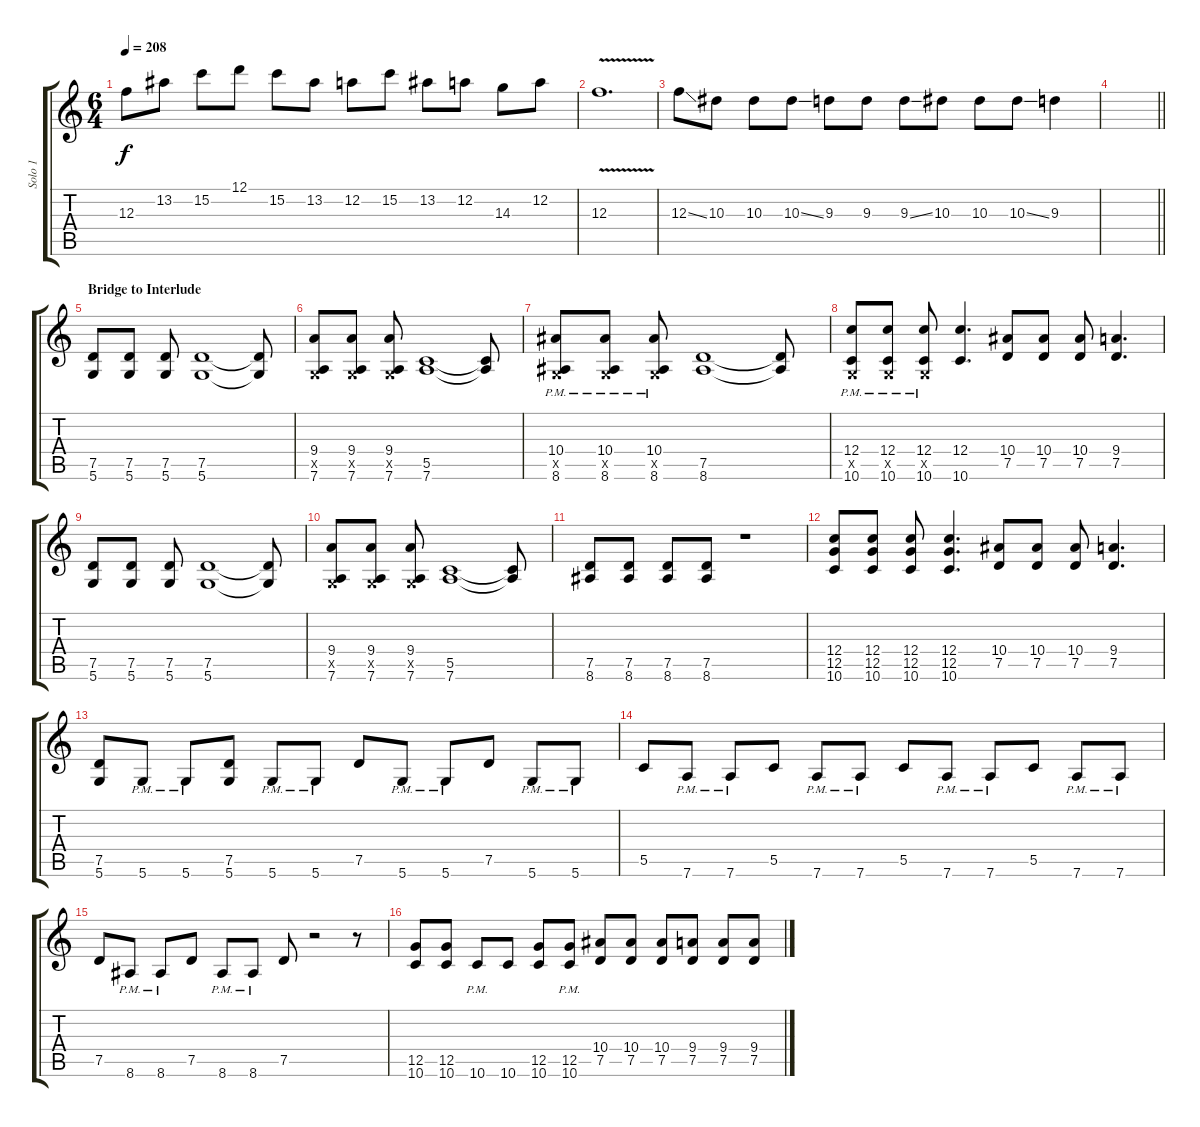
\track ("Solo 1" "Solo 1") {instrument distortionguitar}
\staff {score tabs}
\tuning (D4 A3 F3 C3 G2 D2) {hide}
\ts (6 4)
\tempo 208
\clef g2
\ks c
12.3.8{dy f} 13.2.8 15.2.8 12.1.8 15.2.8 13.2.8 12.2.8 15.2.8 13.2.8 12.2.8 14.3.8 12.2.8 |
12.3{v}.1{d} |
12.3{ss}.8 10.3.8 10.3.8 10.3{ss}.8 9.3.8 9.3.8 9.3{ss}.8 10.3.8 10.3.8 10.3{ss}.8 9.3.4 |
\barLineRight lightlight
|
\section ("" "Bridge to Interlude")
(7.5 5.6).8 (7.5 5.6).8 (7.5 5.6).8 (7.5 5.6).1 (7.5{t} 5.6{t}).8 |
(9.4 0.5{x} 7.6).8 (9.4 0.5{x} 7.6).8 (9.4 0.5{x} 7.6).8 (5.5 7.6).1 (5.5{t} 7.6{t}).8 |
(10.4 0.5{x} 8.6{pm}).8 (10.4 0.5{x} 8.6{pm}).8 (10.4 0.5{x} 8.6{pm}).8 (7.5 8.6).1 (7.5{t} 8.6{t}).8 |
(12.4 0.5{x} 10.6{pm}).8 (12.4 0.5{x} 10.6{pm}).8 (12.4 0.5{x} 10.6{pm}).8 (12.4 10.6).4{d} (10.4 7.5).8 (10.4 7.5).8 (10.4 7.5).8 (9.4 7.5).4{d} |
(7.5 5.6).8 (7.5 5.6).8 (7.5 5.6).8 (7.5 5.6).1 (7.5{t} 5.6{t}).8 |
(9.4 0.5{x} 7.6).8 (9.4 0.5{x} 7.6).8 (9.4 0.5{x} 7.6).8 (5.5 7.6).1 (5.5{t} 7.6{t}).8 |
(7.5 8.6).8 (7.5 8.6).8 (7.5 8.6).8 (7.5 8.6).8 r.1 |
(12.4 12.5 10.6).8 (12.4 12.5 10.6).8 (12.4 12.5 10.6).8 (12.4 12.5 10.6).4{d} (10.4 7.5).8 (10.4 7.5).8 (10.4 7.5).8 (9.4 7.5).4{d} |
(7.5 5.6).8 5.6{pm}.8 5.6{pm}.8 (7.5 5.6).8 5.6{pm}.8 5.6{pm}.8 7.5.8 5.6{pm}.8 5.6{pm}.8 7.5.8 5.6{pm}.8 5.6{pm}.8 |
5.5.8 7.6{pm}.8 7.6{pm}.8 5.5.8 7.6{pm}.8 7.6{pm}.8 5.5.8 7.6{pm}.8 7.6{pm}.8 5.5.8 7.6{pm}.8 7.6{pm}.8 |
7.5.8 8.6{pm}.8 8.6{pm}.8 7.5.8 8.6{pm}.8 8.6{pm}.8 7.5.8 r.2 r.8 |
(12.5 10.6).8 (12.5 10.6).8 10.6{pm}.8 10.6.8 (12.5 10.6).8 (12.5 10.6{pm}).8 (10.4 7.5).8 (10.4 7.5).8 (10.4 7.5).8 (9.4 7.5).8 (9.4 7.5).8 (9.4 7.5).8
